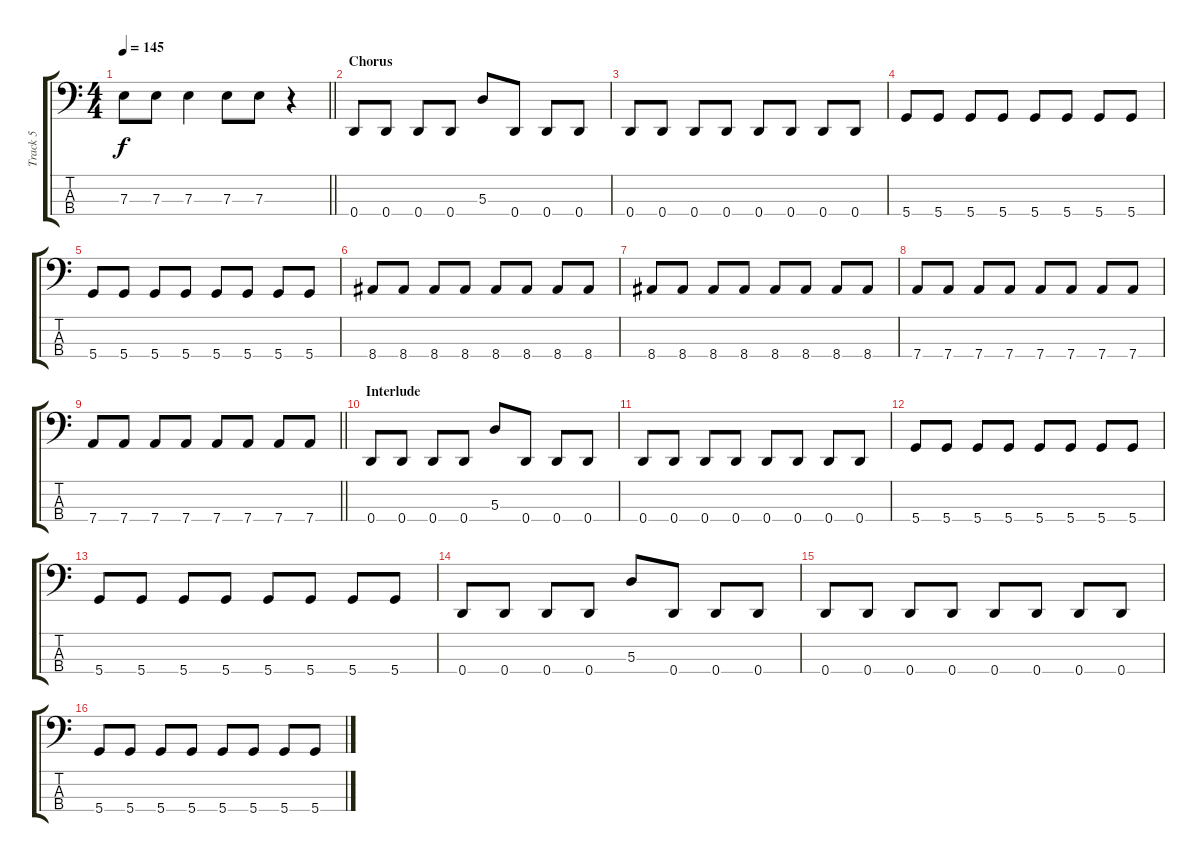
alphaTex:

\track ("Track 5" "Track 5") {instrument electricbasspick}
\staff {score tabs}
\tuning (G2 D2 A1 D1) {hide}
\ts (4 4)
\tempo 145
\clef f4
\barLineRight lightlight
\ks c
7.3.8{dy f} 7.3.8 7.3.4 7.3.8 7.3.8 r.4 |
\section ("" "Chorus")
0.4.8 0.4.8 0.4.8 0.4.8 5.3.8 0.4.8 0.4.8 0.4.8 |
0.4.8 0.4.8 0.4.8 0.4.8 0.4.8 0.4.8 0.4.8 0.4.8 |
5.4.8 5.4.8 5.4.8 5.4.8 5.4.8 5.4.8 5.4.8 5.4.8 |
5.4.8 5.4.8 5.4.8 5.4.8 5.4.8 5.4.8 5.4.8 5.4.8 |
8.4.8 8.4.8 8.4.8 8.4.8 8.4.8 8.4.8 8.4.8 8.4.8 |
8.4.8 8.4.8 8.4.8 8.4.8 8.4.8 8.4.8 8.4.8 8.4.8 |
7.4.8 7.4.8 7.4.8 7.4.8 7.4.8 7.4.8 7.4.8 7.4.8 |
\barLineRight lightlight
7.4.8 7.4.8 7.4.8 7.4.8 7.4.8 7.4.8 7.4.8 7.4.8 |
\section ("" "Interlude")
0.4.8 0.4.8 0.4.8 0.4.8 5.3.8 0.4.8 0.4.8 0.4.8 |
0.4.8 0.4.8 0.4.8 0.4.8 0.4.8 0.4.8 0.4.8 0.4.8 |
5.4.8 5.4.8 5.4.8 5.4.8 5.4.8 5.4.8 5.4.8 5.4.8 |
5.4.8 5.4.8 5.4.8 5.4.8 5.4.8 5.4.8 5.4.8 5.4.8 |
0.4.8 0.4.8 0.4.8 0.4.8 5.3.8 0.4.8 0.4.8 0.4.8 |
0.4.8 0.4.8 0.4.8 0.4.8 0.4.8 0.4.8 0.4.8 0.4.8 |
5.4.8 5.4.8 5.4.8 5.4.8 5.4.8 5.4.8 5.4.8 5.4.8
